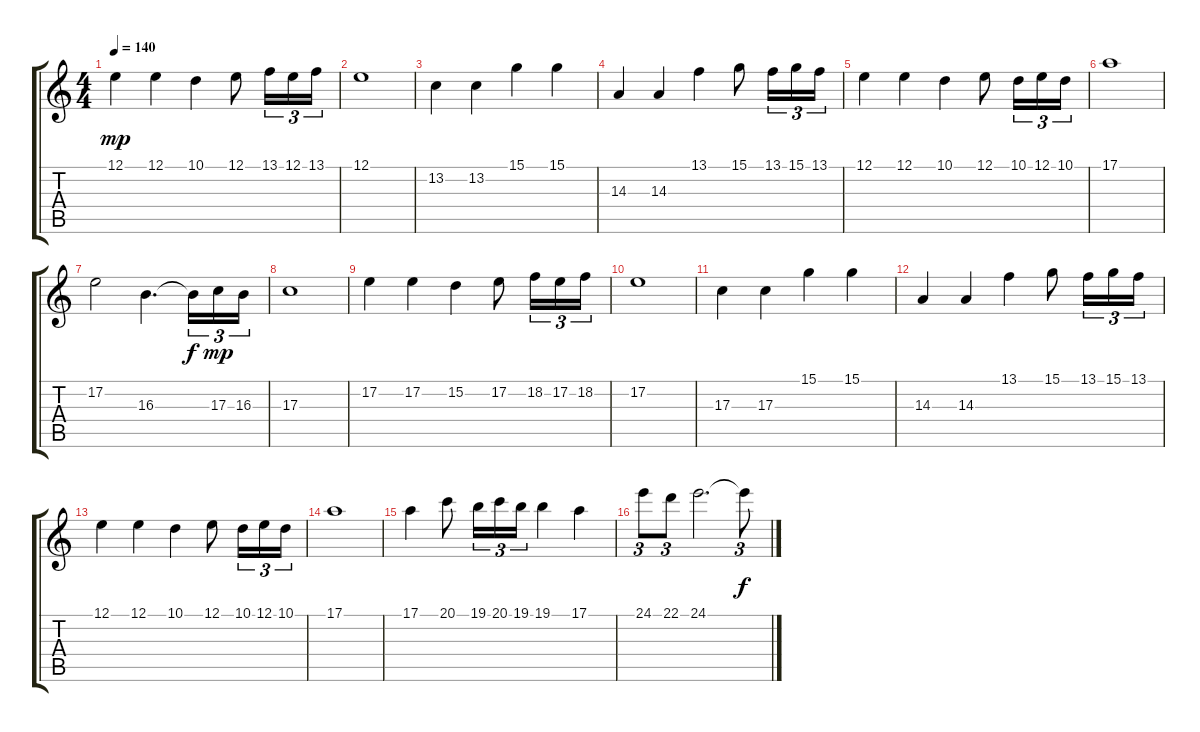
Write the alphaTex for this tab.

\track "" {instrument flute}
\staff {score tabs}
\tuning (E4 B3 G3 D3 A2 E2) {hide}
\ts (4 4)
\tempo 140
\clef g2
\ks c
12.1.4{dy mp} 12.1.4 10.1.4 12.1.8 13.1.16{tu (3 2)} 12.1.16{tu (3 2)} 13.1.16{tu (3 2)} |
12.1.1 |
13.2.4 13.2.4 15.1.4 15.1.4 |
14.3.4 14.3.4 13.1.4 15.1.8 13.1.16{tu (3 2)} 15.1.16{tu (3 2)} 13.1.16{tu (3 2)} |
12.1.4 12.1.4 10.1.4 12.1.8 10.1.16{tu (3 2)} 12.1.16{tu (3 2)} 10.1.16{tu (3 2)} |
17.1.1 |
17.2.2 16.3.4{d} 16.3{t}.16{tu (3 2) dy f} 17.3.16{tu (3 2) dy mp} 16.3.16{tu (3 2)} |
17.3.1 |
17.2.4 17.2.4 15.2.4 17.2.8 18.2.16{tu (3 2)} 17.2.16{tu (3 2)} 18.2.16{tu (3 2)} |
17.2.1 |
17.3.4 17.3.4 15.1.4 15.1.4 |
14.3.4 14.3.4 13.1.4 15.1.8 13.1.16{tu (3 2)} 15.1.16{tu (3 2)} 13.1.16{tu (3 2)} |
12.1.4 12.1.4 10.1.4 12.1.8 10.1.16{tu (3 2)} 12.1.16{tu (3 2)} 10.1.16{tu (3 2)} |
17.1.1 |
17.1.4 20.1.8 19.1.16{tu (3 2)} 20.1.16{tu (3 2)} 19.1.16{tu (3 2)} 19.1.4 17.1.4 |
24.1.8{tu (3 2)} 22.1.8{tu (3 2)} 24.1.2{d} 24.1{t}.8{tu (3 2) dy f}
